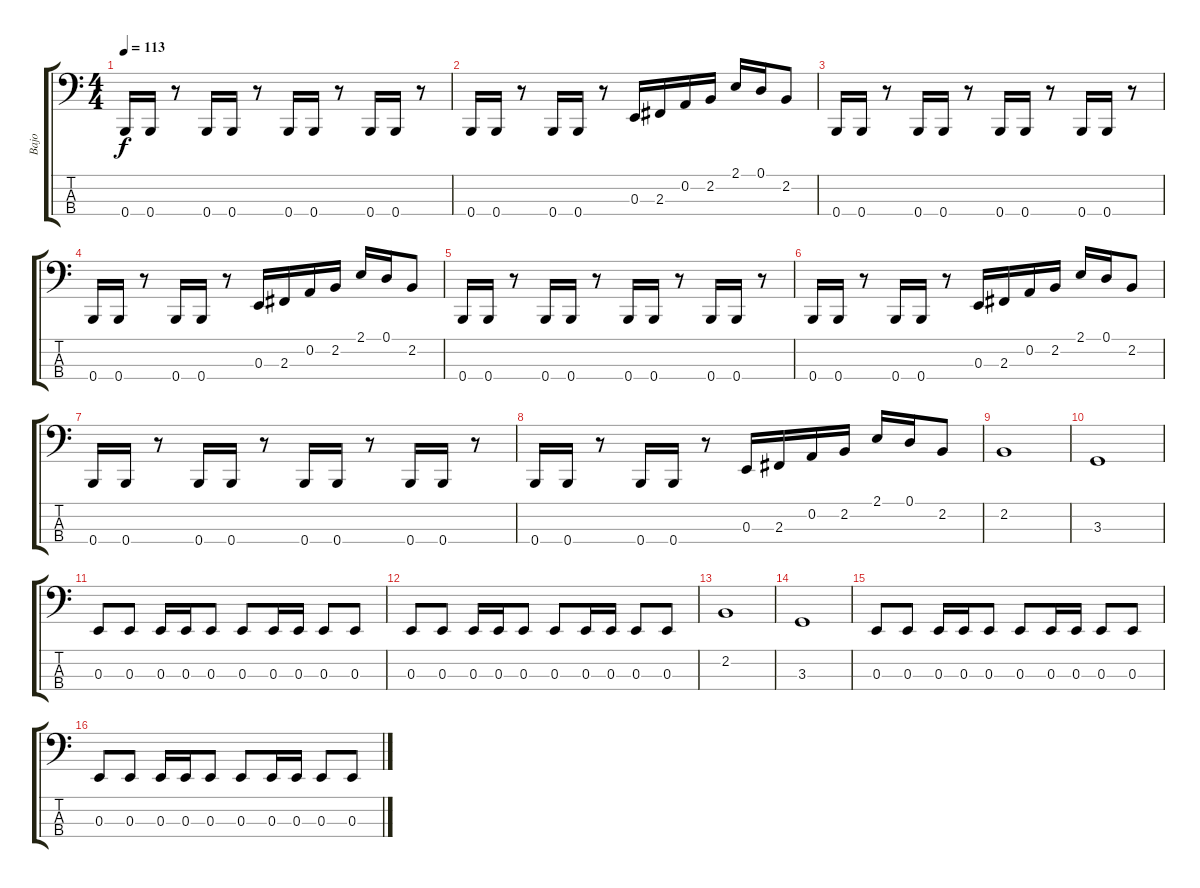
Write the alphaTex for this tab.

\track ("Bajo" "Bajo") {instrument electricbassfinger}
\staff {score tabs}
\tuning (D2 A1 E1 B0) {hide}
\ts (4 4)
\tempo 113
\clef f4
\ks c
0.4.16{dy f} 0.4.16 r.8 0.4.16 0.4.16 r.8 0.4.16 0.4.16 r.8 0.4.16 0.4.16 r.8 |
0.4.16 0.4.16 r.8 0.4.16 0.4.16 r.8 0.3.16 2.3.16 0.2.16 2.2.16 2.1.16 0.1.16 2.2.8 |
0.4.16 0.4.16 r.8 0.4.16 0.4.16 r.8 0.4.16 0.4.16 r.8 0.4.16 0.4.16 r.8 |
0.4.16 0.4.16 r.8 0.4.16 0.4.16 r.8 0.3.16 2.3.16 0.2.16 2.2.16 2.1.16 0.1.16 2.2.8 |
0.4.16 0.4.16 r.8 0.4.16 0.4.16 r.8 0.4.16 0.4.16 r.8 0.4.16 0.4.16 r.8 |
0.4.16 0.4.16 r.8 0.4.16 0.4.16 r.8 0.3.16 2.3.16 0.2.16 2.2.16 2.1.16 0.1.16 2.2.8 |
0.4.16 0.4.16 r.8 0.4.16 0.4.16 r.8 0.4.16 0.4.16 r.8 0.4.16 0.4.16 r.8 |
0.4.16 0.4.16 r.8 0.4.16 0.4.16 r.8 0.3.16 2.3.16 0.2.16 2.2.16 2.1.16 0.1.16 2.2.8 |
2.2.1 |
3.3.1 |
0.3.8 0.3.8 0.3.16 0.3.16 0.3.8 0.3.8 0.3.16 0.3.16 0.3.8 0.3.8 |
0.3.8 0.3.8 0.3.16 0.3.16 0.3.8 0.3.8 0.3.16 0.3.16 0.3.8 0.3.8 |
2.2.1 |
3.3.1 |
0.3.8 0.3.8 0.3.16 0.3.16 0.3.8 0.3.8 0.3.16 0.3.16 0.3.8 0.3.8 |
0.3.8 0.3.8 0.3.16 0.3.16 0.3.8 0.3.8 0.3.16 0.3.16 0.3.8 0.3.8
